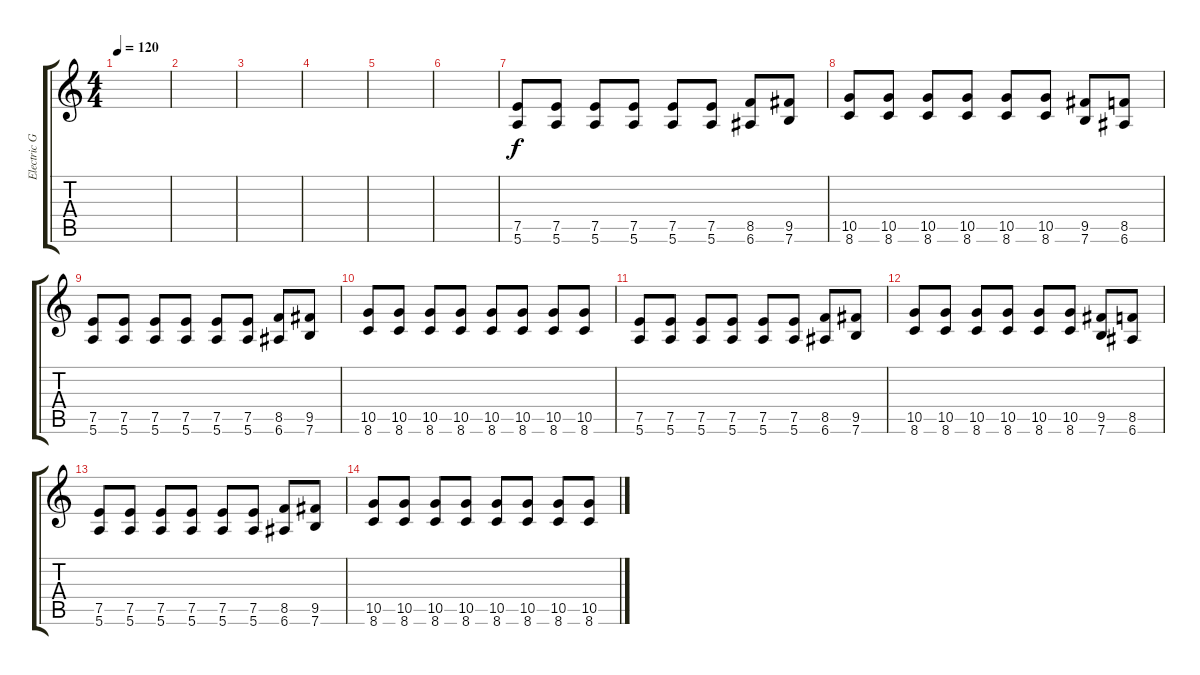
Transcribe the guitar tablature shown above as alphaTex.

\track ("Electric Guitar" "Electric G") {instrument distortionguitar}
\staff {score tabs}
\tuning (E4 B3 G3 D3 A2 E2) {hide}
\ts (4 4)
\tempo 120
\clef g2
\ks c
|
|
|
|
|
|
(7.5 5.6).8 (7.5 5.6).8 (7.5 5.6).8 (7.5 5.6).8 (7.5 5.6).8 (7.5 5.6).8 (8.5 6.6).8 (9.5 7.6).8 |
(10.5 8.6).8 (10.5 8.6).8 (10.5 8.6).8 (10.5 8.6).8 (10.5 8.6).8 (10.5 8.6).8 (9.5 7.6).8 (8.5 6.6).8 |
(7.5 5.6).8 (7.5 5.6).8 (7.5 5.6).8 (7.5 5.6).8 (7.5 5.6).8 (7.5 5.6).8 (8.5 6.6).8 (9.5 7.6).8 |
(10.5 8.6).8 (10.5 8.6).8 (10.5 8.6).8 (10.5 8.6).8 (10.5 8.6).8 (10.5 8.6).8 (10.5 8.6).8 (10.5 8.6).8 |
(7.5 5.6).8 (7.5 5.6).8 (7.5 5.6).8 (7.5 5.6).8 (7.5 5.6).8 (7.5 5.6).8 (8.5 6.6).8 (9.5 7.6).8 |
(10.5 8.6).8 (10.5 8.6).8 (10.5 8.6).8 (10.5 8.6).8 (10.5 8.6).8 (10.5 8.6).8 (9.5 7.6).8 (8.5 6.6).8 |
(7.5 5.6).8 (7.5 5.6).8 (7.5 5.6).8 (7.5 5.6).8 (7.5 5.6).8 (7.5 5.6).8 (8.5 6.6).8 (9.5 7.6).8 |
(10.5 8.6).8 (10.5 8.6).8 (10.5 8.6).8 (10.5 8.6).8 (10.5 8.6).8 (10.5 8.6).8 (10.5 8.6).8 (10.5 8.6).8
